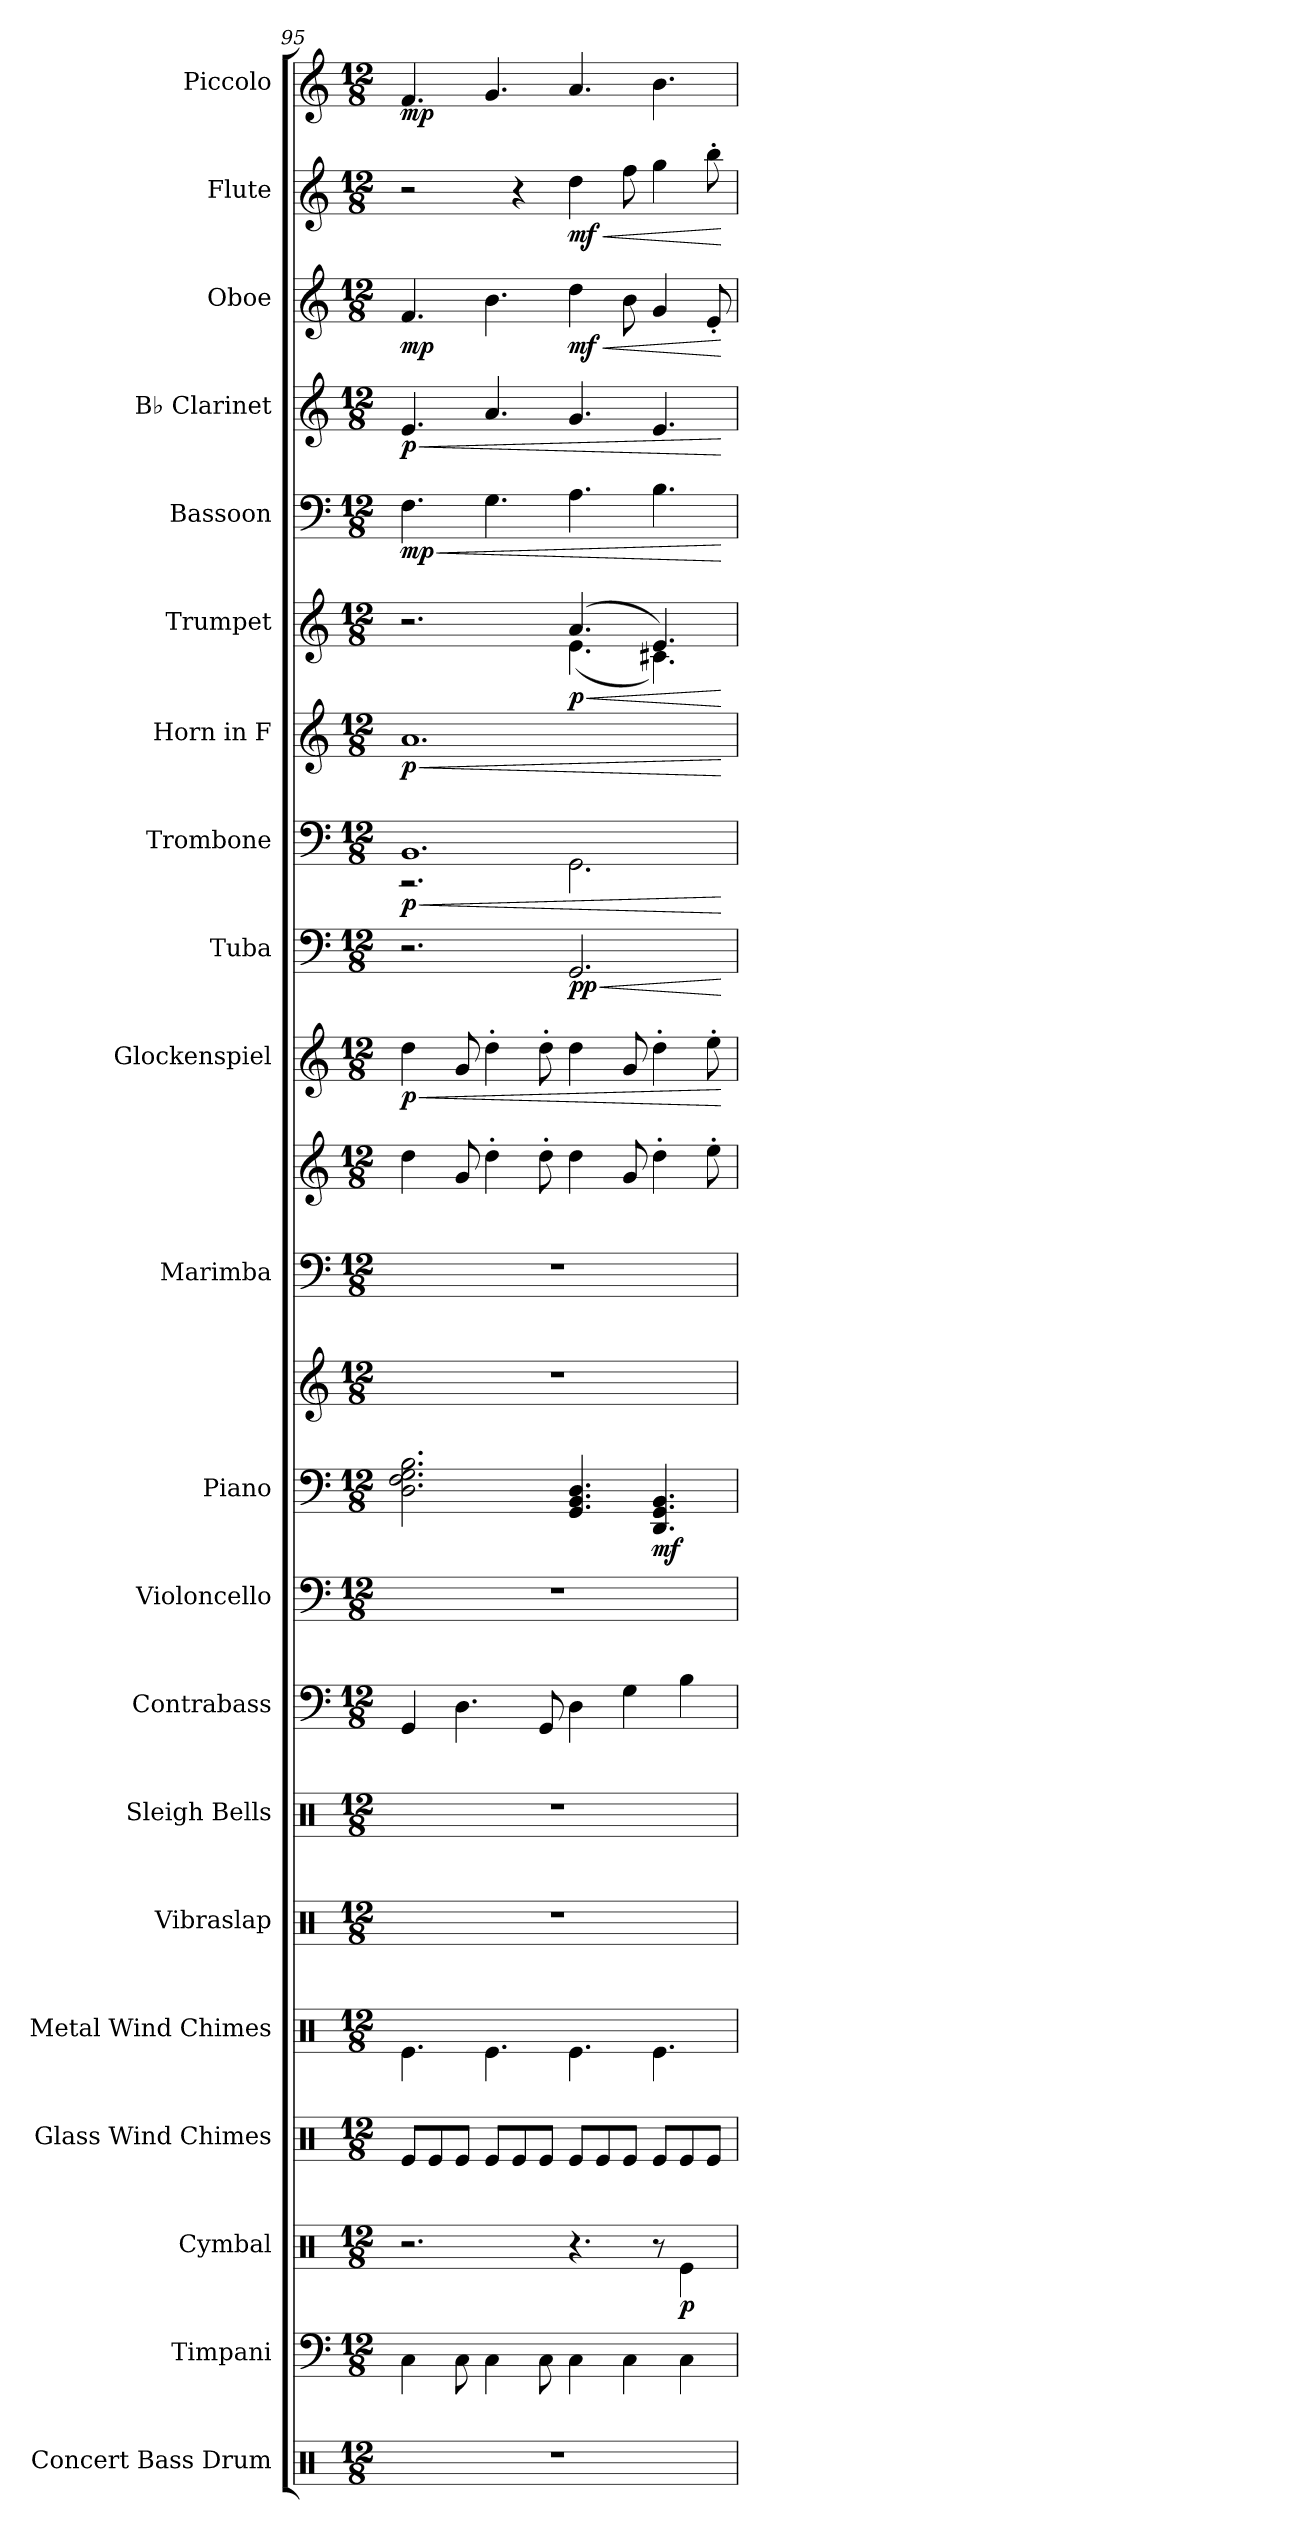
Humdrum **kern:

**kern	**kern	**kern	**dynam	**kern	**kern	**kern	**kern	**kern	**kern	**kern	**kern	**dynam	**kern	**kern	**kern	**dynam	**kern	**dynam	**kern	**dynam	**kern	**dynam	**kern	**dynam	**kern	**dynam	**kern	**dynam	**kern	**dynam	**kern	**dynam	**kern	**dynam
*part21	*part20	*part19	*part19	*part18	*part17	*part16	*part15	*part14	*part13	*part12	*part12	*part12	*part11	*part11	*part10	*part10	*part9	*part9	*part8	*part8	*part7	*part7	*part6	*part6	*part5	*part5	*part4	*part4	*part3	*part3	*part2	*part2	*part1	*part1
*staff23	*staff22	*staff21	*staff21	*staff20	*staff19	*staff18	*staff17	*staff16	*staff15	*staff14	*staff13	*staff13/14	*staff12	*staff11	*staff10	*staff10	*staff9	*staff9	*staff8	*staff8	*staff7	*staff7	*staff6	*staff6	*staff5	*staff5	*staff4	*staff4	*staff3	*staff3	*staff2	*staff2	*staff1	*staff1
*I"Concert Bass Drum	*I"Timpani	*I"Cymbal	*	*I"Glass Wind Chimes	*I"Metal Wind Chimes	*I"Vibraslap	*I"Sleigh Bells	*I"Contrabass	*I"Violoncello	*I"Piano	*	*	*I"Marimba	*	*I"Glockenspiel	*	*I"Tuba	*	*I"Trombone	*	*I"Horn in F	*	*I"Trumpet	*	*I"Bassoon	*	*I"B♭ Clarinet	*	*I"Oboe	*	*I"Flute	*	*I"Piccolo	*
*I'Con. BD	*I'Timp.	*I'Cym.	*	*I'Gl. Wn Ch.	*I'Met. Wn Ch.	*I'Vibslp.	*I'Sle. Be.	*I'Cb.	*I'Vc.	*I'Pno.	*	*	*I'Mrm.	*	*I'Glock.	*	*I'Tba.	*	*I'Tbn.	*	*	*	*I'Tpt.	*	*I'Bsn.	*	*I'B♭ Cl.	*	*I'Ob.	*	*I'Fl.	*	*I'Picc.	*
*clefX	*clefF4	*clefX	*	*clefX	*clefX	*clefX	*clefX	*clefF4	*clefF4	*clefF4	*clefG2	*	*clefF4	*clefG2	*clefG2	*	*clefF4	*	*clefF4	*	*clefG2	*	*clefG2	*	*clefF4	*	*clefG2	*	*clefG2	*	*clefG2	*	*clefG2	*
*	*	*	*	*	*	*	*	*ITrd7c12	*	*	*	*	*	*	*ITrd-14c-24	*	*	*	*	*	*ITrd4c7	*	*ITrd1c2	*	*	*	*ITrd1c2	*	*	*	*	*	*ITrd-7c-12	*
*k[]	*k[]	*k[]	*	*k[]	*k[]	*k[]	*k[]	*k[]	*k[]	*k[]	*k[]	*	*k[]	*k[]	*k[]	*	*k[]	*	*k[]	*	*k[b-]	*	*k[b-e-]	*	*k[]	*	*k[b-e-]	*	*k[]	*	*k[]	*	*k[]	*
*M12/8	*M12/8	*M12/8	*	*M12/8	*M12/8	*M12/8	*M12/8	*M12/8	*M12/8	*M12/8	*M12/8	*	*M12/8	*M12/8	*M12/8	*	*M12/8	*	*M12/8	*	*M12/8	*	*M12/8	*	*M12/8	*	*M12/8	*	*M12/8	*	*M12/8	*	*M12/8	*
=95	=95	=95	=95	=95	=95	=95	=95	=95	=95	=95	=95	=95	=95	=95	=95	=95	=95	=95	=95	=95	=95	=95	=95	=95	=95	=95	=95	=95	=95	=95	=95	=95	=95	=95
!	!	!	!	!	!	!	!	!	!	!	!	!	!	!	!	!LO:HP:b	!	!	!	!LO:HP:b	!	!LO:HP:b	!	!	!	!LO:HP:b	!	!LO:HP:b	!	!	!	!	!	!
*	*	*	*	*	*	*	*	*	*	*	*	*	*	*	*	*	*	*	*^	*	*	*	*^	*	*	*	*	*	*	*	*	*	*	*
!	!	!	!	!	!	!	!	!	!	!	!	!	!	!	!	!LO:DY:n=1:b	!	!	!	!	!LO:DY:n=1:b	!	!LO:DY:n=1:b	!	!	!	!	!LO:DY:n=1:b	!	!LO:DY:n=1:b	!	!LO:DY:b	!	!	!	!LO:DY:b
1.r	4C\	2.r	.	8Re/L	4.Re\	1.r	1.r	4GGG/	1.r	2.D\ 2.F\ 2.G\ 2.B\	1.r	.	1.r	4dd\	4dddd\	< p	2.r	.	1.BB	2.r	< p	1.d	< p	2.r	2.ryy	.	4.F\	< mp	4.d/	< p	4.f/	mp	2r	.	4.ff/	mp
.	.	.	.	8Re/	.	.	.	.	.	.	.	.	.	.	.	.	.	.	.	.	.	.	.	.	.	.	.	.	.	.	.	.	.	.	.	.
.	8C\	.	.	8Re/J	.	.	.	4.DD\	.	.	.	.	.	8g/	8ggg/	.	.	.	.	.	.	.	.	.	.	.	.	.	.	.	.	.	.	.	.	.
.	4C\	.	.	8Re/L	4.Re\	.	.	.	.	.	.	.	.	4dd'\	4dddd'\	.	.	.	.	.	.	.	.	.	.	.	4.G\	.	4.g/	.	4.b\	.	.	.	4.gg/	.
.	.	.	.	8Re/	.	.	.	.	.	.	.	.	.	.	.	.	.	.	.	.	.	.	.	.	.	.	.	.	.	.	.	.	4r	.	.	.
.	8C\	.	.	8Re/J	.	.	.	8GGG/	.	.	.	.	.	8dd'\	8dddd'\	.	.	.	.	.	.	.	.	.	.	.	.	.	.	.	.	.	.	.	.	.
!	!	!	!	!	!	!	!	!	!	!	!	!	!	!	!	!	!	!LO:HP:b	!	!	!	!	!	!	!	!LO:HP:b	!	!	!	!	!	!LO:HP:b	!	!LO:HP:b	!	!
!	!	!	!	!	!	!	!	!	!	!	!	!	!	!	!	!	!	!LO:DY:n=1:b	!	!	!	!	!	!	!	!LO:DY:n=1:b	!	!	!	!	!	!LO:DY:n=1:b	!	!LO:DY:n=1:b	!	!
.	4C\	4.r	.	8Re/L	4.Re\	.	.	4DD\	.	4.GG/ 4.BB/ 4.D/	.	.	.	4dd\	4dddd\	.	2.GG/	< pp	.	2.GG\	.	.	.	(>4.g/	(<4.d\	< p	4.A\	.	4.f/	.	4dd\	< mf	4dd\	< mf	4.aa/	.
.	.	.	.	8Re/	.	.	.	.	.	.	.	.	.	.	.	.	.	.	.	.	.	.	.	.	.	.	.	.	.	.	.	.	.	.	.	.
.	4C\	.	.	8Re/J	.	.	.	4GG\	.	.	.	.	.	8g/	8ggg/	.	.	.	.	.	.	.	.	.	.	.	.	.	.	.	8b\	.	8ff\	.	.	.
!	!	!	!	!	!	!	!	!	!	!	!	!LO:DY:b=2	!	!	!	!	!	!	!	!	!	!	!	!	!	!	!	!	!	!	!	!	!	!	!	!
.	.	8r	.	8Re/L	4.Re\	.	.	.	.	4.DD/ 4.GG/ 4.BB/	.	mf	.	4dd'\	4dddd'\	.	.	.	.	.	.	.	.	4.d/)	4.Bn\)	.	4.B\	.	4.d/	.	4g/	.	4gg\	.	4.bb\	.
!	!	!	!LO:DY:b	!	!	!	!	!	!	!	!	!	!	!	!	!	!	!	!	!	!	!	!	!	!	!	!	!	!	!	!	!	!	!	!	!
.	4C\	4Re\	p	8Re/	.	.	.	4BB\	.	.	.	.	.	.	.	.	.	.	.	.	.	.	.	.	.	.	.	.	.	.	.	.	.	.	.	.
.	.	.	.	8Re/J	.	.	.	.	.	.	.	.	.	8ee'\	8eeee'\	.	.	.	.	.	.	.	.	.	.	.	.	.	.	.	8e'/	.	8bb'\	.	.	.
*	*	*	*	*	*	*	*	*	*	*	*	*	*	*	*	*	*	*	*v	*v	*	*	*	*v	*v	*	*	*	*	*	*	*	*	*	*	*
.	.	.	.	.	.	.	.	.	.	.	.	.	.	.	.	[	.	[	.	[	.	[	.	[	.	[	.	[	.	[	.	[	.	.
=	=	=	=	=	=	=	=	=	=	=	=	=	=	=	=	=	=	=	=	=	=	=	=	=	=	=	=	=	=	=	=	=	=	=
*-	*-	*-	*-	*-	*-	*-	*-	*-	*-	*-	*-	*-	*-	*-	*-	*-	*-	*-	*-	*-	*-	*-	*-	*-	*-	*-	*-	*-	*-	*-	*-	*-	*-	*-
